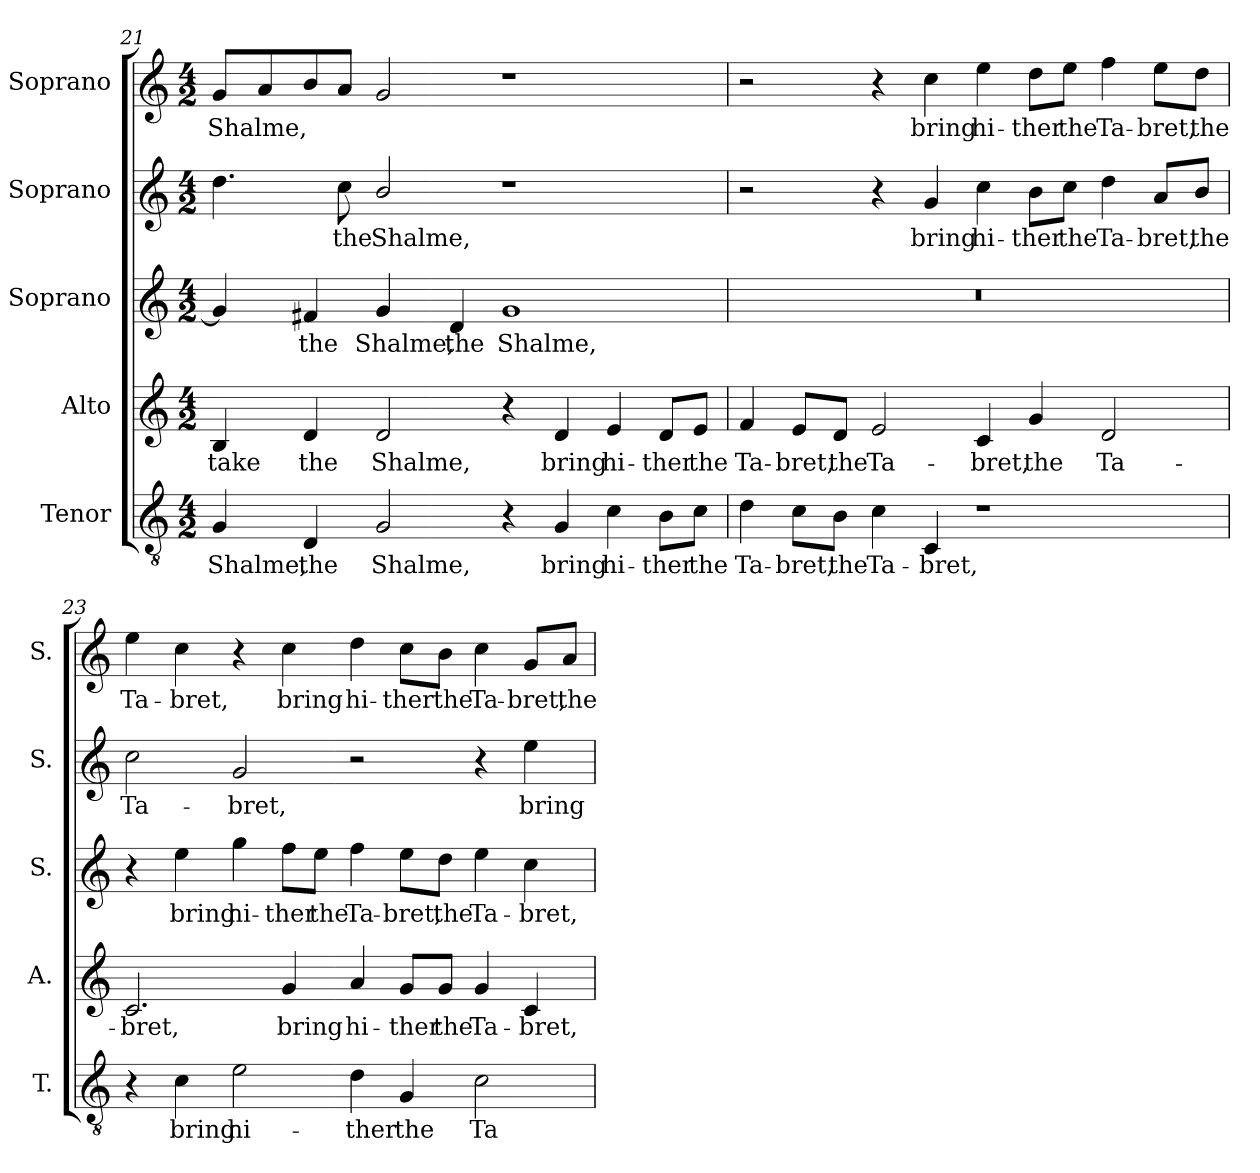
**kern	**text	**kern	**text	**kern	**text	**kern	**text	**kern	**text
*part5	*part5	*part4	*part4	*part3	*part3	*part2	*part2	*part1	*part1
*staff5	*staff5	*staff4	*staff4	*staff3	*staff3	*staff2	*staff2	*staff1	*staff1
*I"Tenor	*	*I"Alto	*	*I"Soprano	*	*I"Soprano	*	*I"Soprano	*
*I'T.	*	*I'A.	*	*I'S.	*	*I'S.	*	*I'S.	*
!!LO:PB:g=z
*clefGv2	*	*clefG2	*	*clefG2	*	*clefG2	*	*clefG2	*
*ITrd7c12	*	*	*	*	*	*	*	*	*
*k[]	*	*k[]	*	*k[]	*	*k[]	*	*k[]	*
*C:	*	*C:	*	*C:	*	*C:	*	*C:	*
*M4/2	*	*M4/2	*	*M4/2	*	*M4/2	*	*M4/2	*
=21	=21	=21	=21	=21	=21	=21	=21	=21	=21
!	!LO:LY:b:color=#000000	!	!	!	!	!	!	!	!
!	!	!	!LO:LY:b:color=#000000	!	!	!	!	!	!
!	!	!	!	!	!	!	!	!	!LO:LY:b:color=#000000
4GGi/	Shalme,	4Bi/	take	4gi/]	.	4.ddi\	.	8gi/L	Shalme,
.	.	.	.	.	.	.	.	8ai/	.
!	!LO:LY:b:color=#000000	!	!	!	!	!	!	!	!
!	!	!	!LO:LY:b:color=#000000	!	!	!	!	!	!
!	!	!	!	!	!LO:LY:b:color=#000000	!	!	!	!
4DDi/	the	4di/	the	4f#Xi/	the	.	.	8bi/	.
!	!	!	!	!	!	!	!LO:LY:b:color=#000000	!	!
.	.	.	.	.	.	8cci\	the	8ai/J	.
!	!LO:LY:b:color=#000000	!	!	!	!	!	!	!	!
!	!	!	!LO:LY:b:color=#000000	!	!	!	!	!	!
!	!	!	!	!	!LO:LY:b:color=#000000	!	!	!	!
!	!	!	!	!	!	!	!LO:LY:b:color=#000000	!	!
2GGi/	Shalme,	2di/	Shalme,	4gi/	Shalme,	2bi/	Shalme,	2gi/	.
!	!	!	!	!	!LO:LY:b:color=#000000	!	!	!	!
.	.	.	.	4di/	the	.	.	.	.
!	!	!	!	!	!LO:LY:b:color=#000000	!	!	!	!
4r	.	4r	.	1gi	Shalme,	1r	.	1r	.
!	!LO:LY:b:color=#000000	!	!	!	!	!	!	!	!
!	!	!	!LO:LY:b:color=#000000	!	!	!	!	!	!
4GGi/	bring	4di/	bring	.	.	.	.	.	.
!	!LO:LY:b:color=#000000	!	!	!	!	!	!	!	!
!	!	!	!LO:LY:b:color=#000000	!	!	!	!	!	!
4Ci\	hi-	4ei/	hi-	.	.	.	.	.	.
!	!LO:LY:b:color=#000000	!	!	!	!	!	!	!	!
!	!	!	!LO:LY:b:color=#000000	!	!	!	!	!	!
8BBi\L	-ther	8di/L	-ther	.	.	.	.	.	.
!	!LO:LY:b:color=#000000	!	!	!	!	!	!	!	!
!	!	!	!LO:LY:b:color=#000000	!	!	!	!	!	!
8Ci\J	the	8ei/J	the	.	.	.	.	.	.
=22	=22	=22	=22	=22	=22	=22	=22	=22	=22
!	!LO:LY:b:color=#000000	!	!	!	!	!	!	!	!
!	!	!	!LO:LY:b:color=#000000	!LO:N:vis=1	!	!	!	!	!
4Di\	Ta-	4fi/	Ta-	0r	.	2r	.	2r	.
!	!LO:LY:b:color=#000000	!	!	!	!	!	!	!	!
!	!	!	!LO:LY:b:color=#000000	!	!	!	!	!	!
8Ci\L	-bret,	8ei/L	-bret,	.	.	.	.	.	.
!	!LO:LY:b:color=#000000	!	!	!	!	!	!	!	!
!	!	!	!LO:LY:b:color=#000000	!	!	!	!	!	!
8BBi\J	the	8di/J	the	.	.	.	.	.	.
!	!LO:LY:b:color=#000000	!	!	!	!	!	!	!	!
!	!	!	!LO:LY:b:color=#000000	!	!	!	!	!	!
4Ci\	Ta-	2ei/	Ta-	.	.	4r	.	4r	.
!	!LO:LY:b:color=#000000	!	!	!	!	!	!	!	!
!	!	!	!	!	!	!	!LO:LY:b:color=#000000	!	!
!	!	!	!	!	!	!	!	!	!LO:LY:b:color=#000000
4CCi/	-bret,	.	.	.	.	4gi/	bring	4cci\	bring
!	!	!	!LO:LY:b:color=#000000	!	!	!	!	!	!
!	!	!	!	!	!	!	!LO:LY:b:color=#000000	!	!
!	!	!	!	!	!	!	!	!	!LO:LY:b:color=#000000
1r	.	4ci/	-bret,	.	.	4cci\	hi-	4eei\	hi-
!	!	!	!LO:LY:b:color=#000000	!	!	!	!	!	!
!	!	!	!	!	!	!	!LO:LY:b:color=#000000	!	!
!	!	!	!	!	!	!	!	!	!LO:LY:b:color=#000000
.	.	4gi/	the	.	.	8bi\L	-ther	8ddi\L	-ther
!	!	!	!	!	!	!	!LO:LY:b:color=#000000	!	!
!	!	!	!	!	!	!	!	!	!LO:LY:b:color=#000000
.	.	.	.	.	.	8cci\J	the	8eei\J	the
!	!	!	!LO:LY:b:color=#000000	!	!	!	!	!	!
!	!	!	!	!	!	!	!LO:LY:b:color=#000000	!	!
!	!	!	!	!	!	!	!	!	!LO:LY:b:color=#000000
.	.	2di/	Ta-	.	.	4ddi\	Ta-	4ffi\	Ta-
!	!	!	!	!	!	!	!LO:LY:b:color=#000000	!	!
!	!	!	!	!	!	!	!	!	!LO:LY:b:color=#000000
.	.	.	.	.	.	8ai/L	-bret,	8eei\L	-bret,
!	!	!	!	!	!	!	!LO:LY:b:color=#000000	!	!
!	!	!	!	!	!	!	!	!	!LO:LY:b:color=#000000
.	.	.	.	.	.	8bi/J	the	8ddi\J	the
!!LO:LB:g=z
=23	=23	=23	=23	=23	=23	=23	=23	=23	=23
!	!	!	!LO:LY:b:color=#000000	!	!	!	!	!	!
!	!	!	!	!	!	!	!LO:LY:b:color=#000000	!	!
!	!	!	!	!	!	!	!	!	!LO:LY:b:color=#000000
4r	.	2.ci/	-bret,	4r	.	2cci\	Ta-	4eei\	Ta-
!	!LO:LY:b:color=#000000	!	!	!	!	!	!	!	!
!	!	!	!	!	!LO:LY:b:color=#000000	!	!	!	!
!	!	!	!	!	!	!	!	!	!LO:LY:b:color=#000000
4Ci\	bring	.	.	4eei\	bring	.	.	4cci\	-bret,
!	!LO:LY:b:color=#000000	!	!	!	!	!	!	!	!
!	!	!	!	!	!LO:LY:b:color=#000000	!	!	!	!
!	!	!	!	!	!	!	!LO:LY:b:color=#000000	!	!
2Ei\	hi-	.	.	4ggi\	hi-	2gi/	-bret,	4r	.
!	!	!	!LO:LY:b:color=#000000	!	!	!	!	!	!
!	!	!	!	!	!LO:LY:b:color=#000000	!	!	!	!
!	!	!	!	!	!	!	!	!	!LO:LY:b:color=#000000
.	.	4gi/	bring	8ffi\L	-ther	.	.	4cci\	bring
!	!	!	!	!	!LO:LY:b:color=#000000	!	!	!	!
.	.	.	.	8eei\J	the	.	.	.	.
!	!LO:LY:b:color=#000000	!	!	!	!	!	!	!	!
!	!	!	!LO:LY:b:color=#000000	!	!	!	!	!	!
!	!	!	!	!	!LO:LY:b:color=#000000	!	!	!	!
!	!	!	!	!	!	!	!	!	!LO:LY:b:color=#000000
4Di\	-ther	4ai/	hi-	4ffi\	Ta-	2r	.	4ddi\	hi-
!	!LO:LY:b:color=#000000	!	!	!	!	!	!	!	!
!	!	!	!LO:LY:b:color=#000000	!	!	!	!	!	!
!	!	!	!	!	!LO:LY:b:color=#000000	!	!	!	!
!	!	!	!	!	!	!	!	!	!LO:LY:b:color=#000000
4GGi/	the	8gi/L	-ther	8eei\L	-bret,	.	.	8cci\L	-ther
!	!	!	!LO:LY:b:color=#000000	!	!	!	!	!	!
!	!	!	!	!	!LO:LY:b:color=#000000	!	!	!	!
!	!	!	!	!	!	!	!	!	!LO:LY:b:color=#000000
.	.	8gi/J	the	8ddi\J	the	.	.	8bi\J	the
!	!LO:LY:b:color=#000000	!	!	!	!	!	!	!	!
!	!	!	!LO:LY:b:color=#000000	!	!	!	!	!	!
!	!	!	!	!	!LO:LY:b:color=#000000	!	!	!	!
!	!	!	!	!	!	!	!	!	!LO:LY:b:color=#000000
2Ci\	Ta-	4gi/	Ta-	4eei\	Ta-	4r	.	4cci\	Ta-
!	!	!	!LO:LY:b:color=#000000	!	!	!	!	!	!
!	!	!	!	!	!LO:LY:b:color=#000000	!	!	!	!
!	!	!	!	!	!	!	!LO:LY:b:color=#000000	!	!
!	!	!	!	!	!	!	!	!	!LO:LY:b:color=#000000
.	.	4ci/	-bret,	4cci\	-bret,	4eei\	bring	8gi/L	-bret,
!	!	!	!	!	!	!	!	!	!LO:LY:b:color=#000000
.	.	.	.	.	.	.	.	8ai/J	the
=	=	=	=	=	=	=	=	=	=
*-	*-	*-	*-	*-	*-	*-	*-	*-	*-
